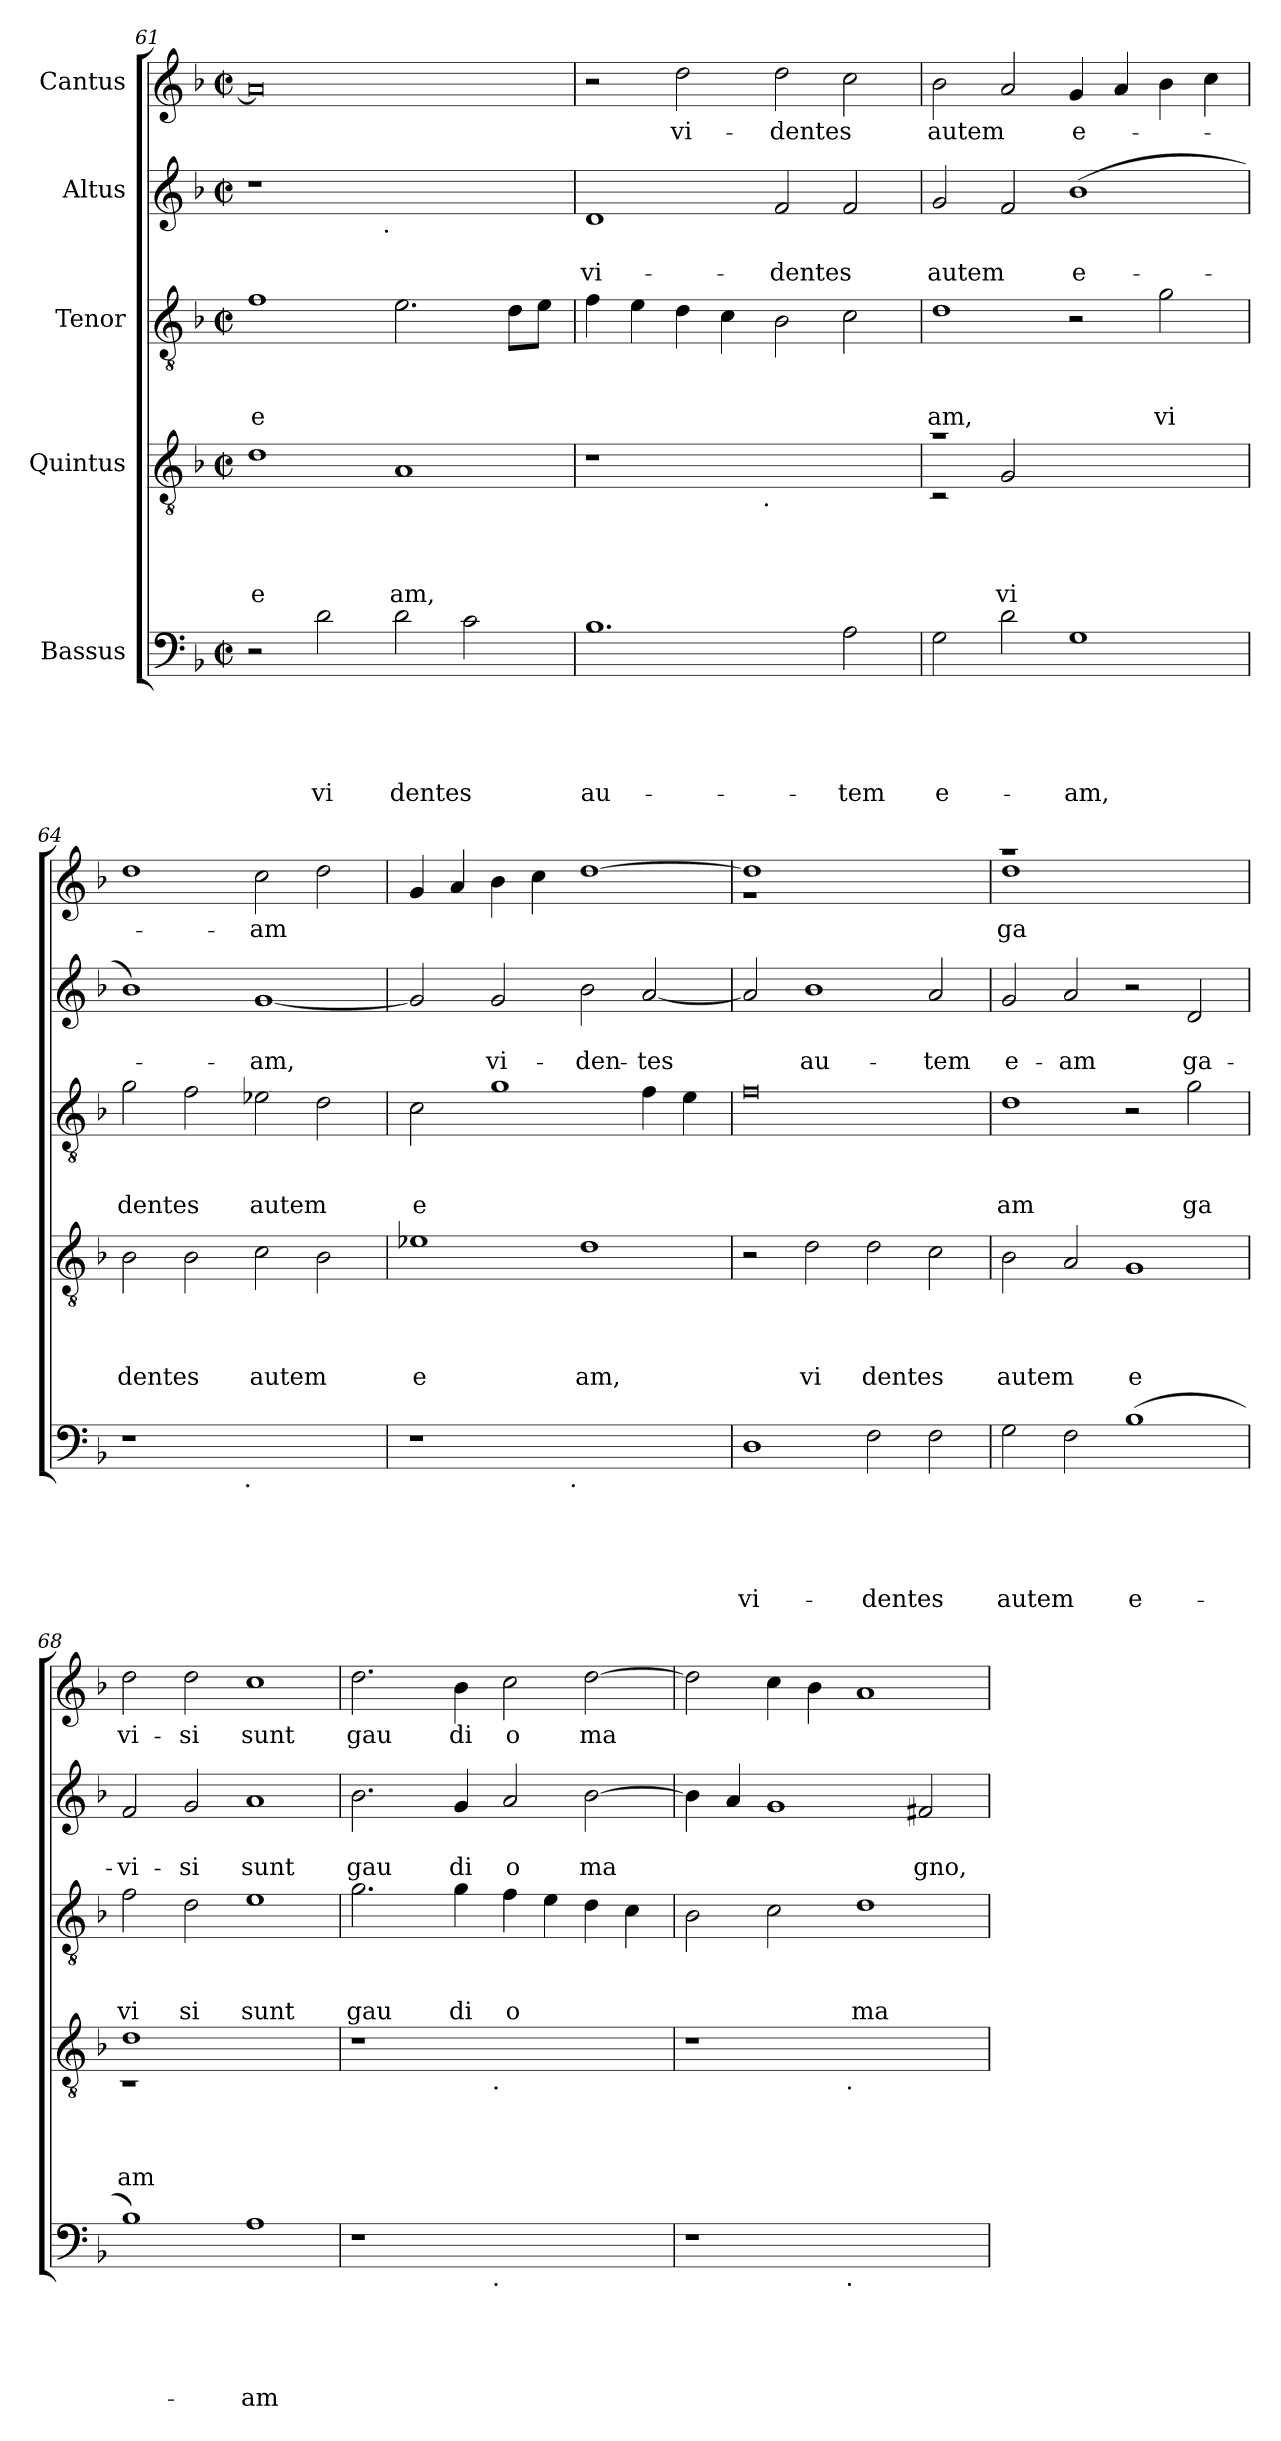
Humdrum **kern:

**kern	**text	**text	**text	**text	**text	**kern	**text	**text	**text	**text	**kern	**text	**text	**text	**kern	**text	**text	**kern	**text
*part5	*part5	*part5	*part5	*part5	*part5	*part4	*part4	*part4	*part4	*part4	*part3	*part3	*part3	*part3	*part2	*part2	*part2	*part1	*part1
*staff5	*staff5	*staff5	*staff5	*staff5	*staff5	*staff4	*staff4	*staff4	*staff4	*staff4	*staff3	*staff3	*staff3	*staff3	*staff2	*staff2	*staff2	*staff1	*staff1
*I"Bassus	*	*	*	*	*	*I"Quintus	*	*	*	*	*I"Tenor	*	*	*	*I"Altus	*	*	*I"Cantus	*
*clefF4	*	*	*	*	*	*clefGv2	*	*	*	*	*clefGv2	*	*	*	*clefG2	*	*	*clefG2	*
*k[b-]	*	*	*	*	*	*k[b-]	*	*	*	*	*k[b-]	*	*	*	*k[b-]	*	*	*k[b-]	*
*F:	*	*	*	*	*	*F:	*	*	*	*	*F:	*	*	*	*F:	*	*	*F:	*
*M2/2	*	*	*	*	*	*M2/2	*	*	*	*	*M2/2	*	*	*	*M2/2	*	*	*M2/2	*
*met(c|)	*	*	*	*	*	*met(c|)	*	*	*	*	*met(c|)	*	*	*	*met(c|)	*	*	*met(c|)	*
=61	=61	=61	=61	=61	=61	=61	=61	=61	=61	=61	=61	=61	=61	=61	=61	=61	=61	=61	=61
!	!	!	!	!	!	!	!	!	!	!LO:LY:b	!	!	!	!LO:LY:b:rj	!	!	!	!	!
*	*	*	*	*	*	*	*	*	*	*	*	*	*	*	*^	*	*	*	*
2r	.	.	.	.	.	1d	.	.	.	e	1f	.	.	e	1r	2ryy	.	.	0a]	.
!	!	!	!	!	!LO:LY:b	!	!	!	!	!	!	!	!	!	!	!	!	!	!	!
2d\	.	.	.	.	vi	.	.	.	.	.	.	.	.	.	.	4...ryy	.	.	.	.
!	!	!	!	!	!	!	!	!	!	!	!	!	!	!	!	!LO:TX:b:t=.	!	!	!	!
.	.	.	.	.	.	.	.	.	.	.	.	.	.	.	.	1ryy	.	.	.	.
!	!	!	!	!	!LO:LY:b	!	!	!	!	!LO:LY:b	!	!	!	!	!	!	!	!	!	!
2d\	.	.	.	.	dentes	1A	.	.	.	am,	2.e\	.	.	.	1ryy	.	.	.	.	.
2c\	.	.	.	.	.	.	.	.	.	.	.	.	.	.	.	.	.	.	.	.
.	.	.	.	.	.	.	.	.	.	.	8d\L	.	.	.	.	.	.	.	.	.
.	.	.	.	.	.	.	.	.	.	.	8e\J	.	.	.	.	.	.	.	.	.
.	.	.	.	.	.	.	.	.	.	.	.	.	.	.	.	32ryy	.	.	.	.
!!LO:PB:g=z
=62	=62	=62	=62	=62	=62	=62	=62	=62	=62	=62	=62	=62	=62	=62	=62	=62	=62	=62	=62	=62
!	!	!	!	!	!LO:LY:b	!	!	!	!	!	!	!	!	!	!	!	!	!LO:LY:b	!	!
*	*	*	*	*	*	*^	*	*	*	*	*	*	*	*	*v	*v	*	*	*	*
1.B-	.	.	.	.	au-	1r	2ryy	.	.	.	.	4f\	.	.	.	1d	.	vi-	2r	.
.	.	.	.	.	.	.	.	.	.	.	.	4e\	.	.	.	.	.	.	.	.
!	!	!	!	!	!	!	!	!	!	!	!	!	!	!	!	!	!	!	!	!LO:LY:b
.	.	.	.	.	.	.	4...ryy	.	.	.	.	4d\	.	.	.	.	.	.	2dd\	vi-
.	.	.	.	.	.	.	.	.	.	.	.	4c\	.	.	.	.	.	.	.	.
!	!	!	!	!	!	!	!LO:TX:b:t=.	!	!	!	!	!	!	!	!	!	!	!	!	!
.	.	.	.	.	.	.	1ryy	.	.	.	.	.	.	.	.	.	.	.	.	.
!	!	!	!	!	!	!	!	!	!	!	!	!	!	!	!	!	!	!LO:LY:b	!	!LO:LY:b
.	.	.	.	.	.	1ryy	.	.	.	.	.	2B-\	.	.	.	2f/	.	-dentes	2dd\	-dentes
!	!	!	!	!	!LO:LY:b	!	!	!	!	!	!	!	!	!	!	!	!	!	!	!
2A\	.	.	.	.	-tem	.	.	.	.	.	.	2c\	.	.	.	2f/	.	.	2cc\	.
.	.	.	.	.	.	.	32ryy	.	.	.	.	.	.	.	.	.	.	.	.	.
=63	=63	=63	=63	=63	=63	=63	=63	=63	=63	=63	=63	=63	=63	=63	=63	=63	=63	=63	=63	=63
!	!	!	!	!	!LO:LY:b	!	!	!	!	!	!	!	!	!	!LO:LY:b	!	!	!LO:LY:b	!	!LO:LY:b
2G\	.	.	.	.	e-	1ra	2rC	.	.	.	.	1d	.	.	am,	2g/	.	autem	2b-\	autem
!	!	!	!	!	!	!	!	!	!	!	!LO:LY:b	!	!	!	!	!	!	!	!	!
2d\	.	.	.	.	.	.	2G/	.	.	.	vi	.	.	.	.	2f/	.	.	2a/	.
!	!	!	!	!	!LO:LY:b	!	!	!	!	!	!	!	!	!	!	!	!	!LO:LY:b:rj	!	!LO:LY:b
1G	.	.	.	.	-am,	1ryy	1ryy	.	.	.	.	2r	.	.	.	(>1b-	.	e-	4g/	e-
.	.	.	.	.	.	.	.	.	.	.	.	.	.	.	.	.	.	.	4a/	.
!	!	!	!	!	!	!	!	!	!	!	!	!	!	!	!LO:LY:b	!	!	!	!	!
.	.	.	.	.	.	.	.	.	.	.	.	2g\	.	.	vi	.	.	.	4b-\	.
.	.	.	.	.	.	.	.	.	.	.	.	.	.	.	.	.	.	.	4cc\	.
*	*	*	*	*	*	*v	*v	*	*	*	*	*	*	*	*	*	*	*	*	*
=64	=64	=64	=64	=64	=64	=64	=64	=64	=64	=64	=64	=64	=64	=64	=64	=64	=64	=64	=64
!	!	!	!	!	!	!	!	!	!	!LO:LY:b	!	!	!	!LO:LY:b	!	!	!	!	!
*^	*	*	*	*	*	*	*	*	*	*	*	*	*	*	*	*	*	*	*
1r	2ryy	.	.	.	.	.	2B-\	.	.	.	dentes	2g\	.	.	dentes	1b-)	.	.	1dd	.
.	4...ryy	.	.	.	.	.	2B-\	.	.	.	.	2f\	.	.	.	.	.	.	.	.
!	!LO:TX:b:t=.	!	!	!	!	!	!	!	!	!	!	!	!	!	!	!	!	!	!	!
.	1ryy	.	.	.	.	.	.	.	.	.	.	.	.	.	.	.	.	.	.	.
!	!	!	!	!	!	!	!	!	!	!	!LO:LY:b	!	!	!	!LO:LY:b	!	!	!LO:LY:b	!	!LO:LY:b
1ryy	.	.	.	.	.	.	2c\	.	.	.	autem	2e-X\	.	.	autem	[<1g	.	-am,	2cc\	-am
.	.	.	.	.	.	.	2B-\	.	.	.	.	2d\	.	.	.	.	.	.	2dd\	.
.	32ryy	.	.	.	.	.	.	.	.	.	.	.	.	.	.	.	.	.	.	.
=65	=65	=65	=65	=65	=65	=65	=65	=65	=65	=65	=65	=65	=65	=65	=65	=65	=65	=65	=65	=65
!	!	!	!	!	!	!	!	!	!	!	!LO:LY:b	!	!	!	!LO:LY:b	!	!	!	!	!
1r	2ryy	.	.	.	.	.	1e-	.	.	.	e	2c\	.	.	e	2g/]	.	.	4g/	.
.	.	.	.	.	.	.	.	.	.	.	.	.	.	.	.	.	.	.	4a/	.
!	!	!	!	!	!	!	!	!	!	!	!	!	!	!	!	!	!	!LO:LY:b	!	!
.	4...ryy	.	.	.	.	.	.	.	.	.	.	1g	.	.	.	2g/	.	vi-	4b-\	.
.	.	.	.	.	.	.	.	.	.	.	.	.	.	.	.	.	.	.	4cc\	.
!	!LO:TX:b:t=.	!	!	!	!	!	!	!	!	!	!	!	!	!	!	!	!	!	!	!
.	1ryy	.	.	.	.	.	.	.	.	.	.	.	.	.	.	.	.	.	.	.
!	!	!	!	!	!	!	!	!	!	!	!LO:LY:b	!	!	!	!	!	!	!LO:LY:b	!	!
1ryy	.	.	.	.	.	.	1d	.	.	.	am,	.	.	.	.	2b-\	.	-den-	[>1dd	.
!	!	!	!	!	!	!	!	!	!	!	!	!	!	!	!	!	!	!LO:LY:b	!	!
.	.	.	.	.	.	.	.	.	.	.	.	4f\	.	.	.	[<2a/	.	-tes	.	.
.	.	.	.	.	.	.	.	.	.	.	.	4e\	.	.	.	.	.	.	.	.
.	32ryy	.	.	.	.	.	.	.	.	.	.	.	.	.	.	.	.	.	.	.
=66	=66	=66	=66	=66	=66	=66	=66	=66	=66	=66	=66	=66	=66	=66	=66	=66	=66	=66	=66	=66
!	!	!	!	!	!	!LO:LY:b	!	!	!	!	!	!	!	!	!	!	!	!	!	!
*v	*v	*	*	*	*	*	*	*	*	*	*	*	*	*	*	*	*	*	*^	*
1D	.	.	.	.	vi-	2r	.	.	.	.	0f	.	.	.	2a/]	.	.	1dd]	1ra	.
!	!	!	!	!	!	!	!	!	!	!LO:LY:b	!	!	!	!	!	!	!LO:LY:b	!	!	!
.	.	.	.	.	.	2d\	.	.	.	vi	.	.	.	.	1b-	.	au-	.	.	.
!	!	!	!	!	!LO:LY:b	!	!	!	!	!LO:LY:b	!	!	!	!	!	!	!	!	!	!
2F\	.	.	.	.	-dentes	2d\	.	.	.	dentes	.	.	.	.	.	.	.	1ryy	1ryy	.
!	!	!	!	!	!	!	!	!	!	!	!	!	!	!	!	!	!LO:LY:b	!	!	!
2F\	.	.	.	.	.	2c\	.	.	.	.	.	.	.	.	2a/	.	-tem	.	.	.
=67	=67	=67	=67	=67	=67	=67	=67	=67	=67	=67	=67	=67	=67	=67	=67	=67	=67	=67	=67	=67
!	!	!	!	!	!LO:LY:b	!	!	!	!	!LO:LY:b	!	!	!	!LO:LY:b	!	!	!LO:LY:b	!	!	!LO:LY:b
2G\	.	.	.	.	autem	2B-\	.	.	.	autem	1d	.	.	am	2g/	.	e-	1raa	1dd	ga-
!	!	!	!	!	!	!	!	!	!	!	!	!	!	!	!	!	!LO:LY:b	!	!	!
2F\	.	.	.	.	.	2A/	.	.	.	.	.	.	.	.	2a/	.	-am	.	.	.
!	!	!	!	!	!LO:LY:b:rj	!	!	!	!	!LO:LY:b	!	!	!	!	!	!	!	!	!	!
(>1B-	.	.	.	.	e-	1G	.	.	.	e	2r	.	.	.	2r	.	.	1ryy	1ryy	.
!	!	!	!	!	!	!	!	!	!	!	!	!	!	!LO:LY:b	!	!	!LO:LY:b	!	!	!
.	.	.	.	.	.	.	.	.	.	.	2g\	.	.	ga	2d/	.	ga-	.	.	.
*	*	*	*	*	*	*	*	*	*	*	*	*	*	*	*	*	*	*v	*v	*
=68	=68	=68	=68	=68	=68	=68	=68	=68	=68	=68	=68	=68	=68	=68	=68	=68	=68	=68	=68
*	*	*	*	*	*	*^	*	*	*	*	*	*	*	*	*	*	*	*	*
!	!	!	!	!	!	!	!LO:N:vis=1	!	!	!	!LO:LY:b	!	!	!	!LO:LY:b	!	!	!LO:LY:b	!	!LO:LY:b
1B-)	.	.	.	.	.	1d	0rC	.	.	.	am	2f\	.	.	vi	2f/	.	-vi-	2dd\	-vi-
!	!	!	!	!	!	!	!	!	!	!	!	!	!	!	!LO:LY:b	!	!	!LO:LY:b	!	!LO:LY:b
.	.	.	.	.	.	.	.	.	.	.	.	2d\	.	.	si	2g/	.	-si	2dd\	-si
!	!	!	!	!	!LO:LY:b	!	!	!	!	!	!	!	!	!	!LO:LY:b	!	!	!LO:LY:b	!	!LO:LY:b
1A	.	.	.	.	-am	1ryy	.	.	.	.	.	1e	.	.	sunt	1a	.	sunt	1cc	sunt
!!LO:LB:g=z
=69	=69	=69	=69	=69	=69	=69	=69	=69	=69	=69	=69	=69	=69	=69	=69	=69	=69	=69	=69	=69
!	!	!	!	!	!	!	!	!	!	!	!	!	!	!	!LO:LY:b	!	!	!LO:LY:b	!	!LO:LY:b
*^	*	*	*	*	*	*	*	*	*	*	*	*	*	*	*	*	*	*	*	*
1r	2ryy	.	.	.	.	.	1r	2ryy	.	.	.	.	2.g\	.	.	gau	2.b-\	.	gau	2.dd\	gau
.	4...ryy	.	.	.	.	.	.	4...ryy	.	.	.	.	.	.	.	.	.	.	.	.	.
!	!	!	!	!	!	!	!	!	!	!	!	!	!	!	!	!LO:LY:b	!	!	!LO:LY:b	!	!LO:LY:b
.	.	.	.	.	.	.	.	.	.	.	.	.	4g\	.	.	di	4g/	.	di	4b-\	di
!	!	!	!	!	!	!	!	!LO:TX:b:t=.	!	!	!	!	!	!	!	!	!	!	!	!	!
!	!LO:TX:b:t=.	!	!	!	!	!	!	!	!	!	!	!	!	!	!	!	!	!	!	!	!
.	1ryy	.	.	.	.	.	.	1ryy	.	.	.	.	.	.	.	.	.	.	.	.	.
!	!	!	!	!	!	!	!	!	!	!	!	!	!	!	!	!LO:LY:b	!	!	!LO:LY:b	!	!LO:LY:b
1ryy	.	.	.	.	.	.	1ryy	.	.	.	.	.	4f\	.	.	o	2a/	.	o	2cc\	o
.	.	.	.	.	.	.	.	.	.	.	.	.	4e\	.	.	.	.	.	.	.	.
!	!	!	!	!	!	!	!	!	!	!	!	!	!	!	!	!	!	!	!LO:LY:b	!	!LO:LY:b
.	.	.	.	.	.	.	.	.	.	.	.	.	4d\	.	.	.	[>2b-\	.	ma	[>2dd\	ma
.	.	.	.	.	.	.	.	.	.	.	.	.	4c\	.	.	.	.	.	.	.	.
.	32ryy	.	.	.	.	.	.	32ryy	.	.	.	.	.	.	.	.	.	.	.	.	.
=70	=70	=70	=70	=70	=70	=70	=70	=70	=70	=70	=70	=70	=70	=70	=70	=70	=70	=70	=70	=70	=70
1r	2ryy	.	.	.	.	.	1r	2ryy	.	.	.	.	2B-\	.	.	.	4b-\]	.	.	2dd\]	.
.	.	.	.	.	.	.	.	.	.	.	.	.	.	.	.	.	4a/	.	.	.	.
.	4...ryy	.	.	.	.	.	.	4...ryy	.	.	.	.	2c\	.	.	.	1g	.	.	4cc\	.
.	.	.	.	.	.	.	.	.	.	.	.	.	.	.	.	.	.	.	.	4b-\	.
!	!	!	!	!	!	!	!	!LO:TX:b:t=.	!	!	!	!	!	!	!	!	!	!	!	!	!
!	!LO:TX:b:t=.	!	!	!	!	!	!	!	!	!	!	!	!	!	!	!	!	!	!	!	!
.	1ryy	.	.	.	.	.	.	1ryy	.	.	.	.	.	.	.	.	.	.	.	.	.
!	!	!	!	!	!	!	!	!	!	!	!	!	!	!	!	!LO:LY:b	!	!	!	!	!
1ryy	.	.	.	.	.	.	1ryy	.	.	.	.	.	1d	.	.	ma	.	.	.	1a	.
!	!	!	!	!	!	!	!	!	!	!	!	!	!	!	!	!	!	!	!LO:LY:b	!	!
.	.	.	.	.	.	.	.	.	.	.	.	.	.	.	.	.	2f#/	.	gno,	.	.
.	32ryy	.	.	.	.	.	.	32ryy	.	.	.	.	.	.	.	.	.	.	.	.	.
*v	*v	*	*	*	*	*	*	*	*	*	*	*	*	*	*	*	*	*	*	*	*
*	*	*	*	*	*	*v	*v	*	*	*	*	*	*	*	*	*	*	*	*	*
=	=	=	=	=	=	=	=	=	=	=	=	=	=	=	=	=	=	=	=
*-	*-	*-	*-	*-	*-	*-	*-	*-	*-	*-	*-	*-	*-	*-	*-	*-	*-	*-	*-
